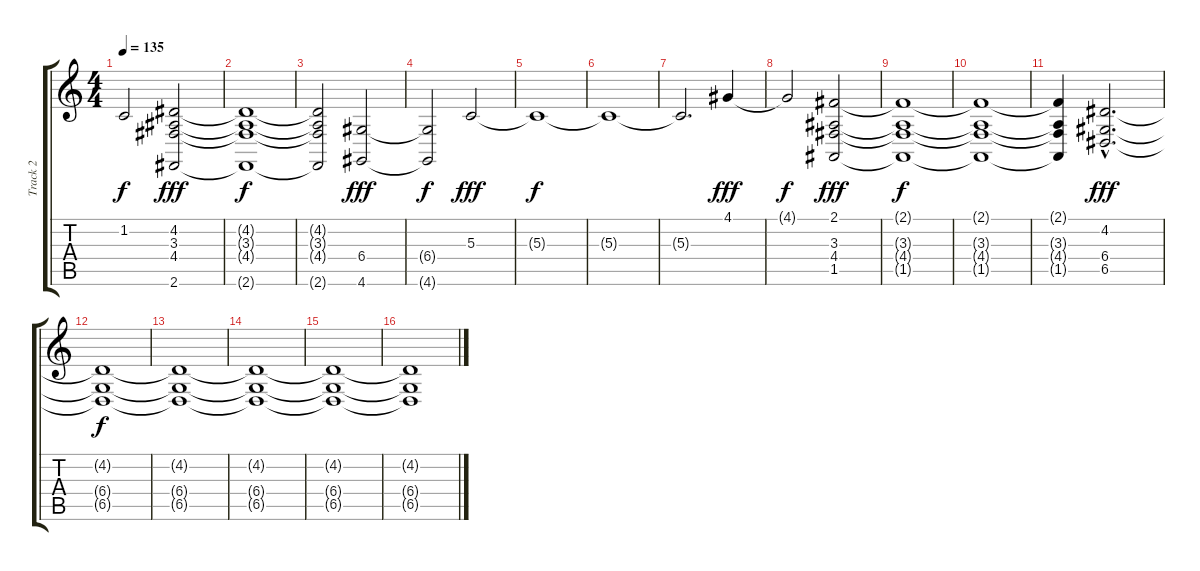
\track ("Track 2" "Track 2") {instrument synthstrings2}
\staff {score tabs}
\tuning (E4 B3 G3 D3 A2 E2) {hide}
\ts (4 4)
\tempo 135
\clef g2
\ks c
1.2{t}.2{dy f} (4.2 3.3 4.4 2.6).2{dy fff} |
(4.2{t} 3.3{t} 4.4{t} 2.6{t}).1{dy f} |
(4.2{t} 3.3{t} 4.4{t} 2.6{t}).2 (6.4 4.6).2{dy fff} |
(6.4{t} 4.6{t}).2{dy f} 5.3.2{dy fff} |
5.3{t}.1{dy f} |
5.3{t}.1 |
5.3{t}.2{d} 4.1.4{dy fff} |
4.1{t}.2{dy f} (2.1 3.3 4.4 1.5).2{dy fff} |
(2.1{t} 3.3{t} 4.4{t} 1.5{t}).1{dy f} |
(2.1{t} 3.3{t} 4.4{t} 1.5{t}).1 |
(2.1{t} 3.3{t} 4.4{t} 1.5{t}).4 (4.2{hac} 6.4{hac} 6.5{hac}).2{d dy fff} |
(4.2{t} 6.4{t} 6.5{t}).1{dy f} |
(4.2{t} 6.4{t} 6.5{t}).1 |
(4.2{t} 6.4{t} 6.5{t}).1 |
(4.2{t} 6.4{t} 6.5{t}).1 |
(4.2{t} 6.4{t} 6.5{t}).1
